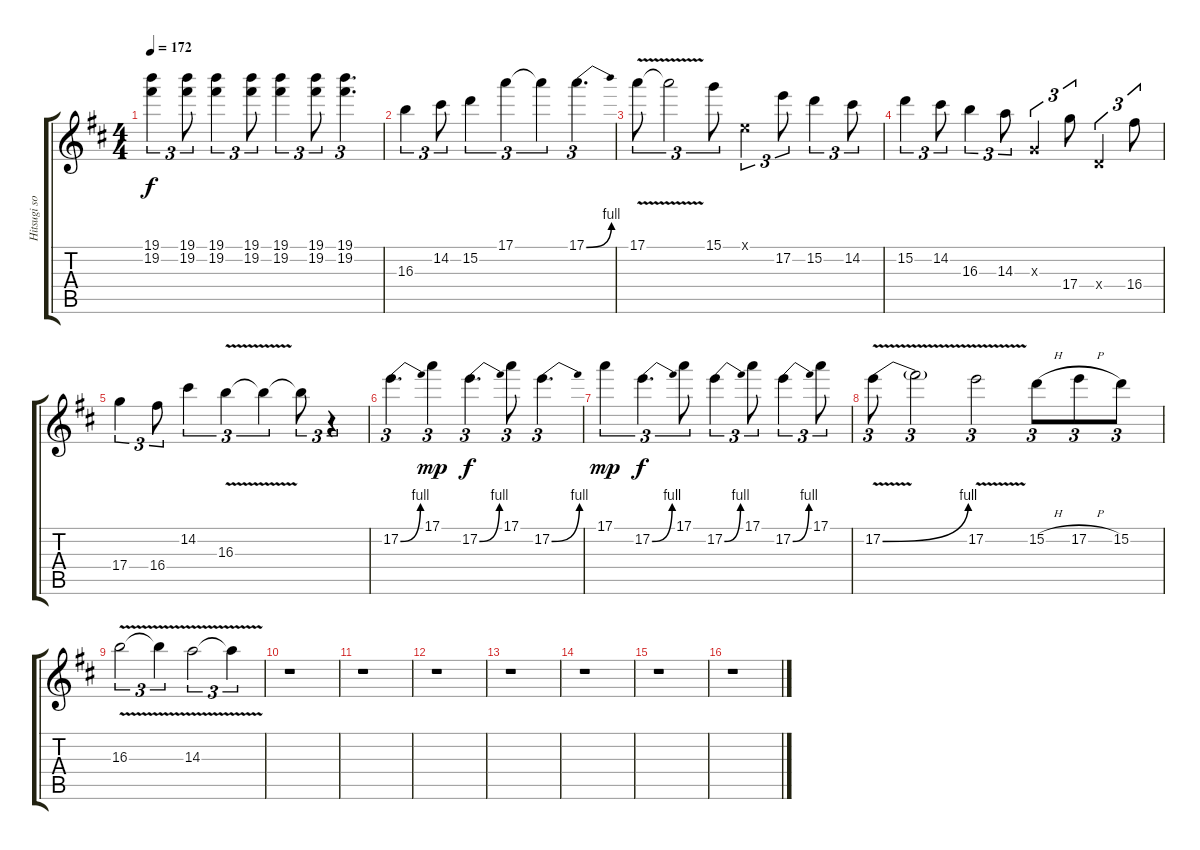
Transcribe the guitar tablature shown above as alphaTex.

\track ("Hitsugi solo" "Hitsugi so") {instrument distortionguitar}
\staff {score tabs}
\tuning (E4 B3 G3 D3 A2 E2) {hide}
\ts (4 4)
\tempo 172
\clef g2
\ks bminor
(19.1{t} 19.2{t}).4{tu (3 2) dy f} (19.1 19.2).8{tu (3 2)} (19.1 19.2).4{tu (3 2)} (19.1 19.2).8{tu (3 2)} (19.1 19.2).4{tu (3 2)} (19.1 19.2).8{tu (3 2)} (19.1 19.2).4{d tu (3 2)} |
16.3.4{tu (3 2)} 14.2.8{tu (3 2)} 15.2.4{tu (3 2)} 17.1.4{tu (3 2)} 17.1{t}.4{tu (3 2)} 17.1{be (bend 0 0 60 4)}.4{d tu (3 2)} |
17.1{v}.8{tu (3 2)} 17.1{t}.2{tu (3 2)} 15.1.8{tu (3 2)} 0.1{x}.4{tu (3 2)} 17.2.8{tu (3 2)} 15.2.4{tu (3 2)} 14.2.8{tu (3 2)} |
15.2.4{tu (3 2)} 14.2.8{tu (3 2)} 16.3.4{tu (3 2)} 14.3.8{tu (3 2)} 0.3{x}.4{tu (3 2)} 17.4.8{tu (3 2)} 0.4{x}.4{tu (3 2)} 16.4.8{tu (3 2)} |
17.4.4{tu (3 2)} 16.4.8{tu (3 2)} 14.2.4{tu (3 2)} 16.3{v}.4{tu (3 2)} 16.3{t}.4{tu (3 2)} 16.3{t}.8{tu (3 2)} r.4{tu (3 2)} |
17.2{be (bend 0 0 60 4)}.4{d tu (3 2)} 17.1.4{tu (3 2) dy mp} 17.2{be (bend 0 0 60 4)}.4{d tu (3 2) dy f} 17.1.8{tu (3 2)} 17.2{be (bend 0 0 60 4)}.4{d tu (3 2)} |
17.1.4{tu (3 2) dy mp} 17.2{be (bend 0 0 60 4)}.4{d tu (3 2) dy f} 17.1.8{tu (3 2)} 17.2{be (bend 0 0 60 4)}.4{tu (3 2)} 17.1.8{tu (3 2)} 17.2{be (bend 0 0 60 4)}.4{tu (3 2)} 17.1.8{tu (3 2)} |
17.2{be (bend 0 0 60 4) v}.8{tu (3 2)} 17.2{t}.2{tu (3 2)} 17.2{v}.2{tu (3 2)} 15.2{h}.8{tu (3 2)} 17.2{h}.8{tu (3 2)} 15.2.8{tu (3 2)} |
16.3{v}.2{tu (3 2)} 16.3{t}.4{tu (3 2)} 14.3{v}.2{tu (3 2)} 14.3{t}.4{tu (3 2)} |
r.1 |
r.1 |
r.1 |
r.1 |
r.1 |
r.1 |
r.1
